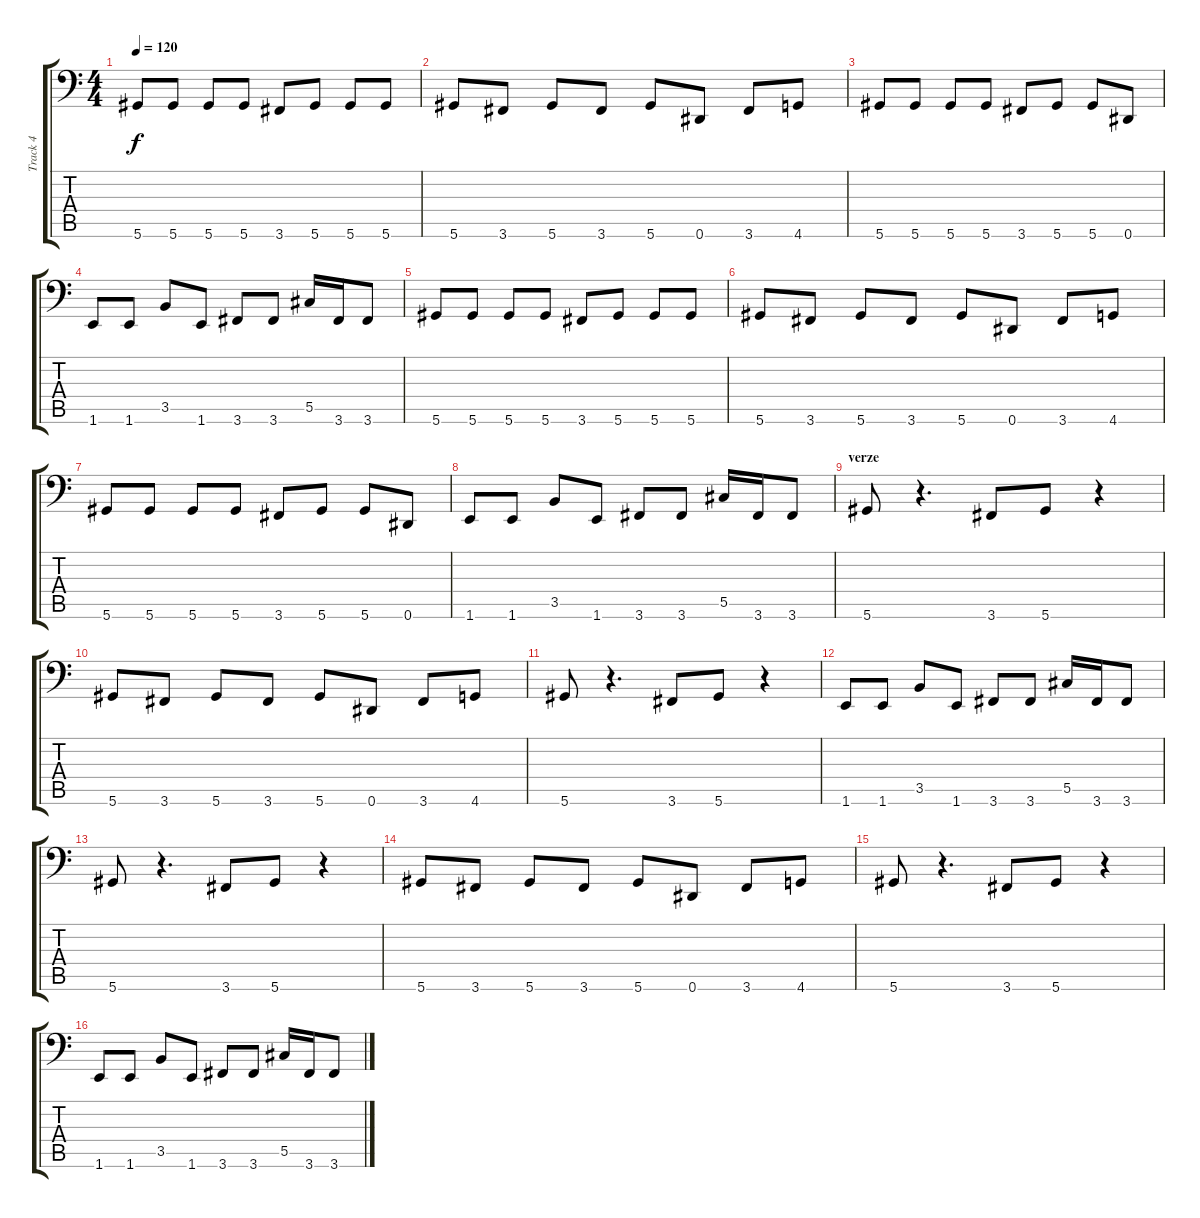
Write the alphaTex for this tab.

\track ("Track 4" "Track 4") {instrument electricbassfinger}
\staff {score tabs}
\tuning (Eb3 Bb2 Gb2 Db2 Ab1 Eb1) {hide}
\ts (4 4)
\tempo 120
\clef f4
\ks c
5.6.8{dy f volume 11 balance 8 instrument electricbassfinger} 5.6.8 5.6.8 5.6.8 3.6.8 5.6.8 5.6.8 5.6.8 |
5.6.8 3.6.8 5.6.8 3.6.8 5.6.8 0.6.8 3.6.8 4.6.8 |
5.6.8 5.6.8 5.6.8 5.6.8 3.6.8 5.6.8 5.6.8 0.6.8 |
1.6.8 1.6.8 3.5.8 1.6.8 3.6.8 3.6.8 5.5.16 3.6.16 3.6.8 |
5.6.8 5.6.8 5.6.8 5.6.8 3.6.8 5.6.8 5.6.8 5.6.8 |
5.6.8 3.6.8 5.6.8 3.6.8 5.6.8 0.6.8 3.6.8 4.6.8 |
5.6.8 5.6.8 5.6.8 5.6.8 3.6.8 5.6.8 5.6.8 0.6.8 |
1.6.8 1.6.8 3.5.8 1.6.8 3.6.8 3.6.8 5.5.16 3.6.16 3.6.8 |
\section ("" "verze")
5.6.8 r.4{d} 3.6.8 5.6.8 r.4 |
5.6.8 3.6.8 5.6.8 3.6.8 5.6.8 0.6.8 3.6.8 4.6.8 |
5.6.8 r.4{d} 3.6.8 5.6.8 r.4 |
1.6.8 1.6.8 3.5.8 1.6.8 3.6.8 3.6.8 5.5.16 3.6.16 3.6.8 |
5.6.8 r.4{d} 3.6.8 5.6.8 r.4 |
5.6.8 3.6.8 5.6.8 3.6.8 5.6.8 0.6.8 3.6.8 4.6.8 |
5.6.8 r.4{d} 3.6.8 5.6.8 r.4 |
1.6.8 1.6.8 3.5.8 1.6.8 3.6.8 3.6.8 5.5.16 3.6.16 3.6.8
